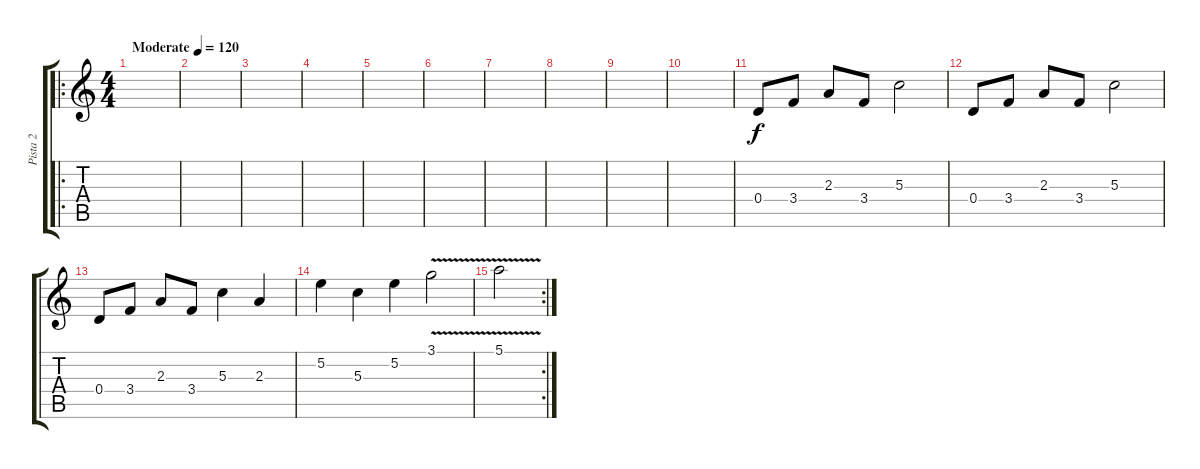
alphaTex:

\track ("Pista 2" "Pista 2") {instrument electricguitarclean}
\staff {score tabs}
\tuning (E4 B3 G3 D3 A2 E2) {hide}
\ro
\ts (4 4)
\tempo (120 "Moderate")
\clef g2
\ks c
|
|
|
|
|
|
|
|
|
|
0.4.8 3.4.8 2.3.8 3.4.8 5.3.2 |
0.4.8 3.4.8 2.3.8 3.4.8 5.3.2 |
0.4.8 3.4.8 2.3.8 3.4.8 5.3.4 2.3.4 |
5.2.4 5.3.4 5.2.4 3.1{v}.2 |
\rc 2
5.1{v}.2
